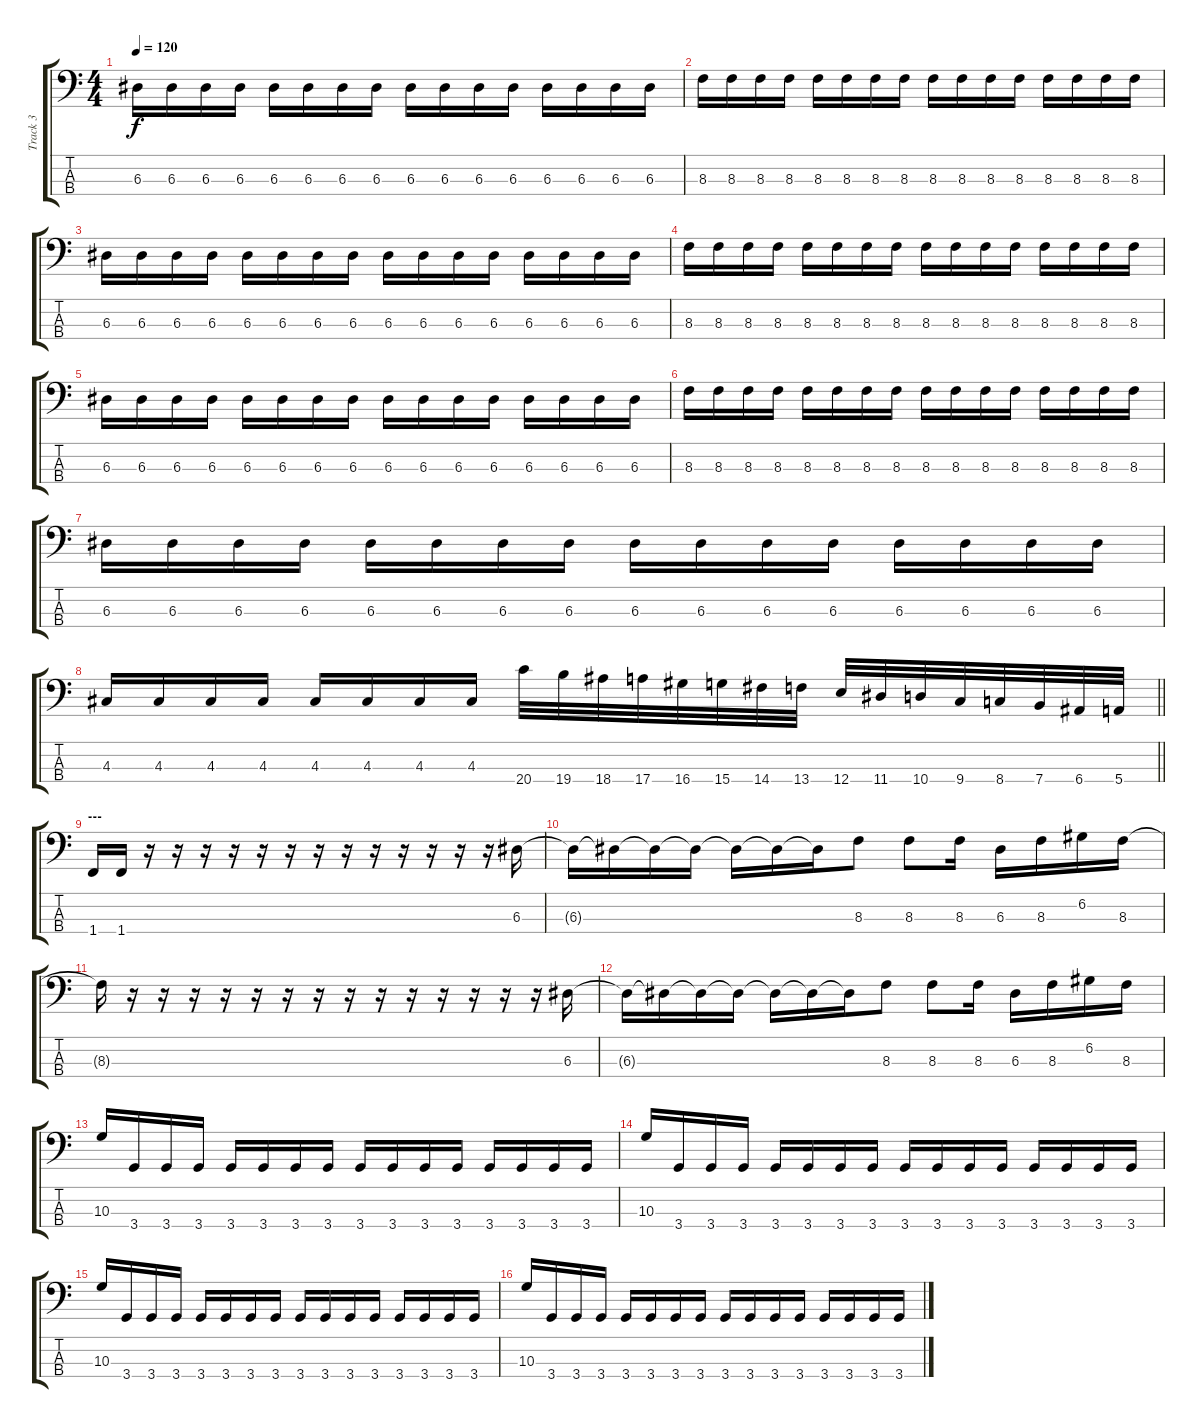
\track ("Track 3" "Track 3") {instrument electricbassfinger}
\staff {score tabs}
\tuning (G2 D2 A1 E1) {hide}
\ts (4 4)
\tempo 120
\clef f4
\ks c
6.3.16{dy f} 6.3.16 6.3.16 6.3.16 6.3.16 6.3.16 6.3.16 6.3.16 6.3.16 6.3.16 6.3.16 6.3.16 6.3.16 6.3.16 6.3.16 6.3.16 |
8.3.16 8.3.16 8.3.16 8.3.16 8.3.16 8.3.16 8.3.16 8.3.16 8.3.16 8.3.16 8.3.16 8.3.16 8.3.16 8.3.16 8.3.16 8.3.16 |
6.3.16 6.3.16 6.3.16 6.3.16 6.3.16 6.3.16 6.3.16 6.3.16 6.3.16 6.3.16 6.3.16 6.3.16 6.3.16 6.3.16 6.3.16 6.3.16 |
8.3.16 8.3.16 8.3.16 8.3.16 8.3.16 8.3.16 8.3.16 8.3.16 8.3.16 8.3.16 8.3.16 8.3.16 8.3.16 8.3.16 8.3.16 8.3.16 |
6.3.16 6.3.16 6.3.16 6.3.16 6.3.16 6.3.16 6.3.16 6.3.16 6.3.16 6.3.16 6.3.16 6.3.16 6.3.16 6.3.16 6.3.16 6.3.16 |
8.3.16 8.3.16 8.3.16 8.3.16 8.3.16 8.3.16 8.3.16 8.3.16 8.3.16 8.3.16 8.3.16 8.3.16 8.3.16 8.3.16 8.3.16 8.3.16 |
6.3.16 6.3.16 6.3.16 6.3.16 6.3.16 6.3.16 6.3.16 6.3.16 6.3.16 6.3.16 6.3.16 6.3.16 6.3.16 6.3.16 6.3.16 6.3.16 |
\barLineRight lightlight
4.3.16 4.3.16 4.3.16 4.3.16 4.3.16 4.3.16 4.3.16 4.3.16 20.4.32 19.4.32 18.4.32 17.4.32 16.4.32 15.4.32 14.4.32 13.4.32 12.4.32 11.4.32 10.4.32 9.4.32 8.4.32 7.4.32 6.4.32 5.4.32 |
\section ("" "---")
1.4.16 1.4.16 r.16 r.16 r.16 r.16 r.16 r.16 r.16 r.16 r.16 r.16 r.16 r.16 r.16 6.3.16 |
6.3{t}.16 6.3{t}.16 6.3{t}.16 6.3{t}.16 6.3{t}.16 6.3{t}.16 6.3{t}.16 8.3.8 8.3.8 8.3.16 6.3.16 8.3.16 6.2.16 8.3.16 |
8.3{t}.16 r.16 r.16 r.16 r.16 r.16 r.16 r.16 r.16 r.16 r.16 r.16 r.16 r.16 r.16 6.3.16 |
6.3{t}.16 6.3{t}.16 6.3{t}.16 6.3{t}.16 6.3{t}.16 6.3{t}.16 6.3{t}.16 8.3.8 8.3.8 8.3.16 6.3.16 8.3.16 6.2.16 8.3.16 |
10.3.16 3.4.16 3.4.16 3.4.16 3.4.16 3.4.16 3.4.16 3.4.16 3.4.16 3.4.16 3.4.16 3.4.16 3.4.16 3.4.16 3.4.16 3.4.16 |
10.3.16 3.4.16 3.4.16 3.4.16 3.4.16 3.4.16 3.4.16 3.4.16 3.4.16 3.4.16 3.4.16 3.4.16 3.4.16 3.4.16 3.4.16 3.4.16 |
10.3.16 3.4.16 3.4.16 3.4.16 3.4.16 3.4.16 3.4.16 3.4.16 3.4.16 3.4.16 3.4.16 3.4.16 3.4.16 3.4.16 3.4.16 3.4.16 |
10.3.16 3.4.16 3.4.16 3.4.16 3.4.16 3.4.16 3.4.16 3.4.16 3.4.16 3.4.16 3.4.16 3.4.16 3.4.16 3.4.16 3.4.16 3.4.16
